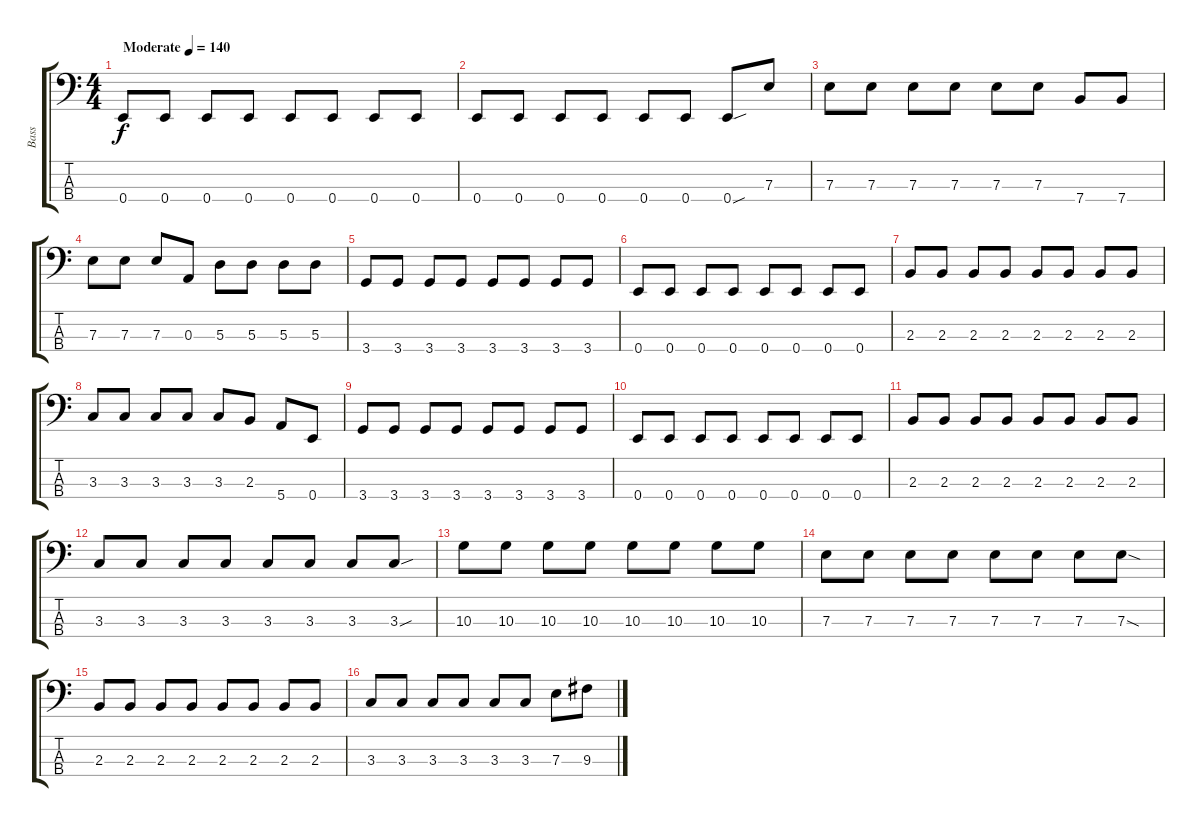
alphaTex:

\track ("Bass" "Bass") {instrument electricbasspick}
\staff {score tabs}
\tuning (G2 D2 A1 E1) {hide}
\ts (4 4)
\tempo (140 "Moderate")
\clef f4
\ks c
0.4.8{dy f instrument electricbasspick} 0.4.8 0.4.8 0.4.8 0.4.8 0.4.8 0.4.8 0.4.8 |
0.4.8 0.4.8 0.4.8 0.4.8 0.4.8 0.4.8 0.4{sou}.8 7.3.8 |
7.3.8 7.3.8 7.3.8 7.3.8 7.3.8 7.3.8 7.4.8 7.4.8 |
7.3.8 7.3.8 7.3.8 0.3.8 5.3.8 5.3.8 5.3.8 5.3.8 |
3.4.8 3.4.8 3.4.8 3.4.8 3.4.8 3.4.8 3.4.8 3.4.8 |
0.4.8 0.4.8 0.4.8 0.4.8 0.4.8 0.4.8 0.4.8 0.4.8 |
2.3.8 2.3.8 2.3.8 2.3.8 2.3.8 2.3.8 2.3.8 2.3.8 |
3.3.8 3.3.8 3.3.8 3.3.8 3.3.8 2.3.8 5.4.8 0.4.8 |
3.4.8 3.4.8 3.4.8 3.4.8 3.4.8 3.4.8 3.4.8 3.4.8 |
0.4.8 0.4.8 0.4.8 0.4.8 0.4.8 0.4.8 0.4.8 0.4.8 |
2.3.8 2.3.8 2.3.8 2.3.8 2.3.8 2.3.8 2.3.8 2.3.8 |
3.3.8 3.3.8 3.3.8 3.3.8 3.3.8 3.3.8 3.3.8 3.3{sou}.8 |
10.3.8 10.3.8 10.3.8 10.3.8 10.3.8 10.3.8 10.3.8 10.3.8 |
7.3.8 7.3.8 7.3.8 7.3.8 7.3.8 7.3.8 7.3.8 7.3{sod}.8 |
2.3.8 2.3.8 2.3.8 2.3.8 2.3.8 2.3.8 2.3.8 2.3.8 |
3.3.8 3.3.8 3.3.8 3.3.8 3.3.8 3.3.8 7.3.8 9.3.8
